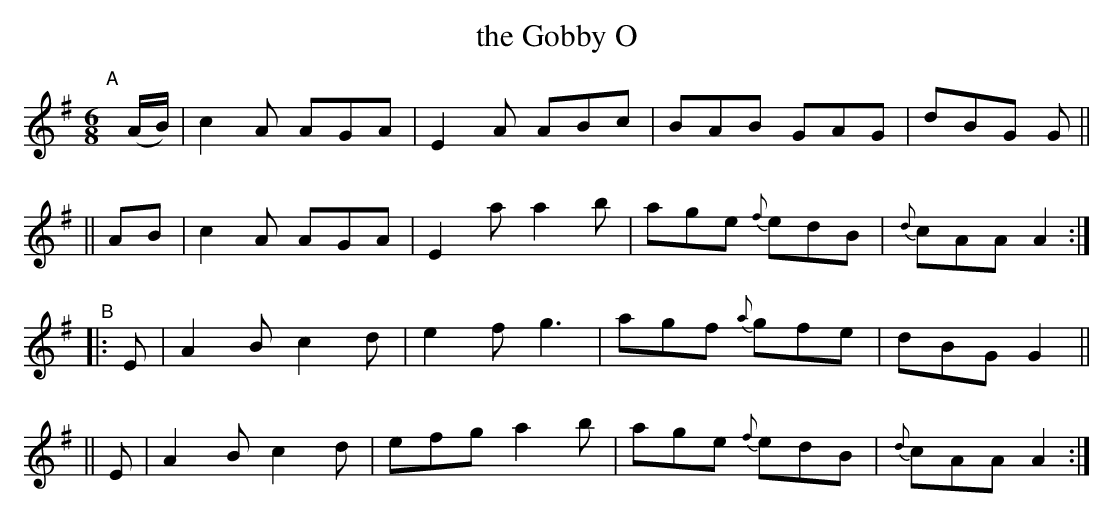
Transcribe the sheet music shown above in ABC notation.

X:1
T: the Gobby O
M: 6/8
L: 1/8
K: Ador	% A major in O'Neill's MoI ("1850")
"^A"\
[|](A/B/) | c2A AGA | E2A ABc | BAB    GAG |    dBG G ||
||  AB    | c2A AGA | E2a a2b | age {f}edB | {d}cAA A2 :|
"^B"\
|: E | A2B c2d | e2f g3  | agf {a}gfe |    dBG G2 ||
|| E | A2B c2d | efg a2b | age {f}edB | {d}cAA A2 :|
